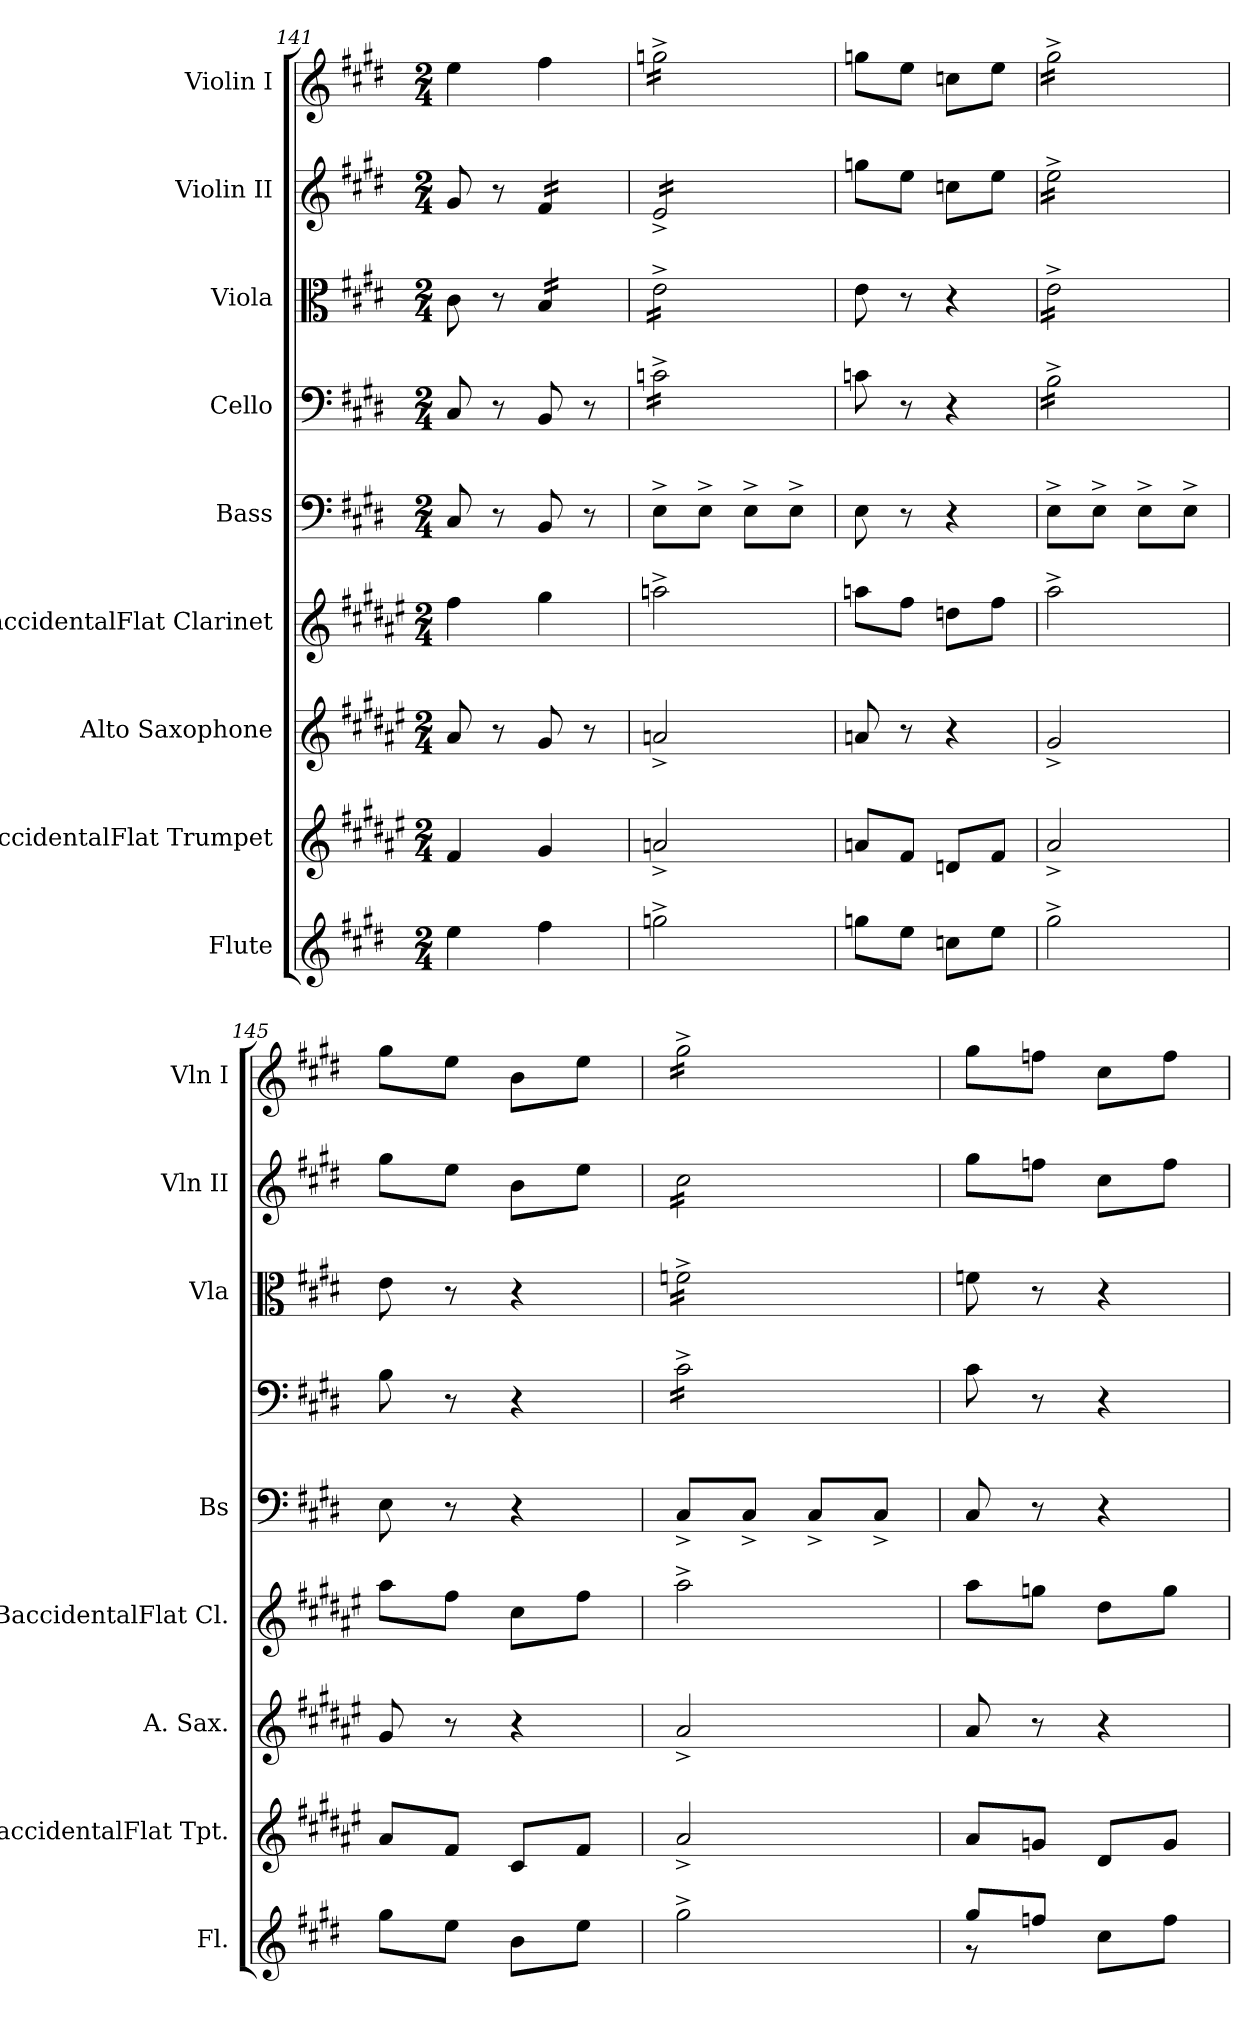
**kern	**kern	**kern	**kern	**kern	**kern	**kern	**kern	**kern
*part9	*part8	*part7	*part6	*part5	*part4	*part3	*part2	*part1
*staff9	*staff8	*staff7	*staff6	*staff5	*staff4	*staff3	*staff2	*staff1
*I"Flute	*I"BaccidentalFlat Trumpet	*I"Alto Saxophone	*I"BaccidentalFlat Clarinet	*I"Bass	*I"Cello	*I"Viola	*I"Violin II	*I"Violin I
*I'Fl.	*I'BaccidentalFlat Tpt.	*I'A. Sax.	*I'BaccidentalFlat Cl.	*I'Bs	*	*I'Vla	*I'Vln II	*I'Vln I
*clefG2	*clefG2	*clefG2	*clefG2	*clefF4	*clefF4	*clefC3	*clefG2	*clefG2
*	*ITrd1c2	*ITrd5c9	*ITrd1c2	*	*	*	*	*
*k[f#c#g#d#]	*k[f#c#g#d#]	*k[f#c#g#]	*k[f#c#g#d#]	*k[f#c#g#d#]	*k[f#c#g#d#]	*k[f#c#g#d#]	*k[f#c#g#d#]	*k[f#c#g#d#]
*M2/4	*M2/4	*M2/4	*M2/4	*M2/4	*M2/4	*M2/4	*M2/4	*M2/4
=141	=141	=141	=141	=141	=141	=141	=141	=141
4ee\	4e/	8c#/	4ee\	8C#/	8C#/	8c#\	8g#/	4ee\
.	.	8r	.	8r	8r	8r	8r	.
*	*	*	*	*	*	*tremolo	*	*
*	*	*	*	*	*	*	*tremolo	*
4ff#\	4f#/	8B/	4ff#\	8BB/	8BB/	16B/LL	16f#/LL	4ff#\
.	.	.	.	.	.	16B/	16f#/	.
.	.	8r	.	8r	8r	16B/	16f#/	.
.	.	.	.	.	.	16B/JJ	16f#/JJ	.
=142	=142	=142	=142	=142	=142	=142	=142	=142
*	*	*	*	*	*tremolo	*	*	*
*	*	*	*	*	*	*	*	*tremolo
2ggn^\	2gn^/	2cn^/	2ggn^\	8E^\L	16cn^\LL	16e^\LL	16e^/LL	16ggn^\LL
.	.	.	.	.	16cn^\	16e^\	16e^/	16ggn^\
.	.	.	.	8E^\J	16cn^\	16e^\	16e^/	16ggn^\
.	.	.	.	.	16cn^\	16e^\	16e^/	16ggn^\
.	.	.	.	8E^\L	16cn^\	16e^\	16e^/	16ggn^\
.	.	.	.	.	16cn^\	16e^\	16e^/	16ggn^\
.	.	.	.	8E^\J	16cn^\	16e^\	16e^/	16ggn^\
.	.	.	.	.	16cn^\JJ	16e^\JJ	16e^/JJ	16ggn^\JJ
*	*	*	*	*	*	*	*	*Xtremolo
*	*	*	*	*	*	*	*Xtremolo	*
*	*	*	*	*	*	*Xtremolo	*	*
*	*	*	*	*	*Xtremolo	*	*	*
!!LO:PB:g=z
=143	=143	=143	=143	=143	=143	=143	=143	=143
8ggn\L	8gn/L	8cn/	8ggn\L	8E\	8cn\	8e\	8ggn\L	8ggn\L
8ee\J	8e/J	8r	8ee\J	8r	8r	8r	8ee\J	8ee\J
8ccn\L	8cn/L	4r	8ccn\L	4r	4r	4r	8ccn\L	8ccn\L
8ee\J	8e/J	.	8ee\J	.	.	.	8ee\J	8ee\J
=144	=144	=144	=144	=144	=144	=144	=144	=144
*	*	*	*	*	*tremolo	*	*	*
*	*	*	*	*	*	*tremolo	*	*
*	*	*	*	*	*	*	*tremolo	*
*	*	*	*	*	*	*	*	*tremolo
2gg#^\	2g#^/	2B^/	2gg#^\	8E^\L	16B^\LL	16e^\LL	16ee^\LL	16gg#^\LL
.	.	.	.	.	16B^\	16e^\	16ee^\	16gg#^\
.	.	.	.	8E^\J	16B^\	16e^\	16ee^\	16gg#^\
.	.	.	.	.	16B^\	16e^\	16ee^\	16gg#^\
.	.	.	.	8E^\L	16B^\	16e^\	16ee^\	16gg#^\
.	.	.	.	.	16B^\	16e^\	16ee^\	16gg#^\
.	.	.	.	8E^\J	16B^\	16e^\	16ee^\	16gg#^\
.	.	.	.	.	16B^\JJ	16e^\JJ	16ee^\JJ	16gg#^\JJ
*	*	*	*	*	*	*	*	*Xtremolo
*	*	*	*	*	*	*	*Xtremolo	*
*	*	*	*	*	*	*Xtremolo	*	*
*	*	*	*	*	*Xtremolo	*	*	*
=145	=145	=145	=145	=145	=145	=145	=145	=145
8gg#\L	8g#/L	8B/	8gg#\L	8E\	8B\	8e\	8gg#\L	8gg#\L
8ee\J	8e/J	8r	8ee\J	8r	8r	8r	8ee\J	8ee\J
8b\L	8B/L	4r	8b\L	4r	4r	4r	8b\L	8b\L
8ee\J	8e/J	.	8ee\J	.	.	.	8ee\J	8ee\J
=146	=146	=146	=146	=146	=146	=146	=146	=146
*	*	*	*	*	*tremolo	*	*	*
*	*	*	*	*	*	*tremolo	*	*
*	*	*	*	*	*	*	*tremolo	*
*	*	*	*	*	*	*	*	*tremolo
2gg#^\	2g#^/	2c#^/	2gg#^\	8C#^/L	16c#^\LL	16fn^\LL	16cc#\LL	16gg#^\LL
.	.	.	.	.	16c#^\	16fn^\	16cc#\	16gg#^\
.	.	.	.	8C#^/J	16c#^\	16fn^\	16cc#\	16gg#^\
.	.	.	.	.	16c#^\	16fn^\	16cc#\	16gg#^\
.	.	.	.	8C#^/L	16c#^\	16fn^\	16cc#\	16gg#^\
.	.	.	.	.	16c#^\	16fn^\	16cc#\	16gg#^\
.	.	.	.	8C#^/J	16c#^\	16fn^\	16cc#\	16gg#^\
.	.	.	.	.	16c#^\JJ	16fn^\JJ	16cc#\JJ	16gg#^\JJ
*	*	*	*	*	*	*	*	*Xtremolo
*	*	*	*	*	*	*	*Xtremolo	*
*	*	*	*	*	*	*Xtremolo	*	*
*	*	*	*	*	*Xtremolo	*	*	*
=147	=147	=147	=147	=147	=147	=147	=147	=147
*^	*	*	*	*	*	*	*	*
8gg#/L	8r	8g#/L	8c#/	8gg#\L	8C#/	8c#\	8fn\	8gg#\L	8gg#\L
8ffn/J	4.ryy	8fn/J	8r	8ffn\J	8r	8r	8r	8ffn\J	8ffn\J
8cc#\L	.	8c#/L	4r	8cc#\L	4r	4r	4r	8cc#\L	8cc#\L
8ff\J	.	8f/J	.	8ff\J	.	.	.	8ff\J	8ff\J
*v	*v	*	*	*	*	*	*	*	*
=	=	=	=	=	=	=	=	=
*-	*-	*-	*-	*-	*-	*-	*-	*-
